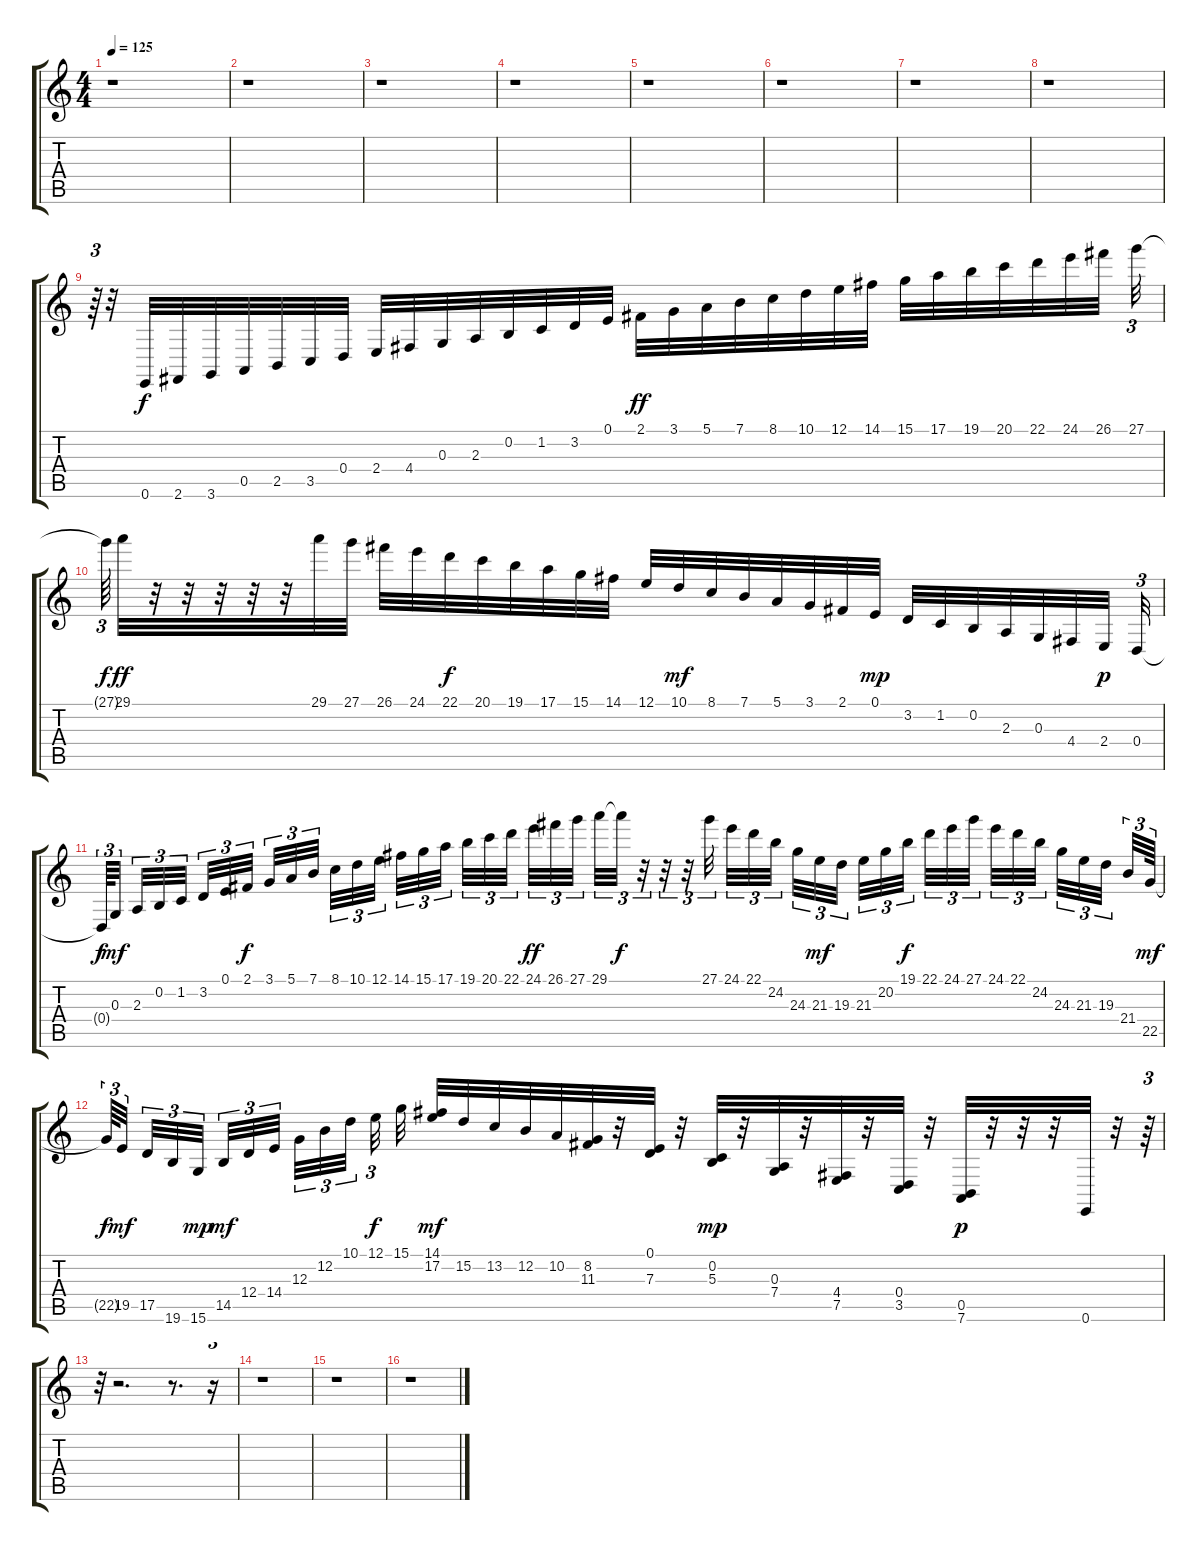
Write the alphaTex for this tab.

\track "" {instrument orchestralharp}
\staff {score tabs}
\tuning (E4 B3 G3 D3 A2 E2) {hide}
\ts (4 4)
\tempo 125
\clef g2
\ks c
r.1{dy f} |
r.1 |
r.1 |
r.1 |
r.1 |
r.1 |
r.1 |
r.1 |
r.64{tu (3 2)} r.32{balance 1} 0.6.32 2.6.32 3.6.32 0.5.32 2.5.32 3.5.32 0.4.32 2.4.32 4.4.32 0.3.32 2.3.32 0.2.32 1.2.32 3.2.32 0.1.32 2.1.32{dy ff} 3.1.32 5.1.32 7.1.32 8.1.32 10.1.32 12.1.32 14.1.32 15.1.32 17.1.32 19.1.32 20.1.32 22.1.32 24.1.32 26.1.32 27.1.32{tu (3 2)} |
27.1{t}.64{tu (3 2) dy f} 29.1.32{dy ff} r.32 r.32 r.32 r.32 r.32 29.1.32 27.1.32 26.1.32 24.1.32 22.1.32{dy f} 20.1.32 19.1.32 17.1.32 15.1.32 14.1.32 12.1.32 10.1.32{dy mf} 8.1.32 7.1.32 5.1.32 3.1.32 2.1.32 0.1.32{dy mp} 3.2.32 1.2.32 0.2.32 2.3.32 0.3.32 4.4.32 2.4.32{dy p} 0.4.32{tu (3 2)} |
0.4{t}.64{tu (3 2) dy f} 0.3.32{tu (3 2) dy mf} 2.3.32{tu (3 2)} 0.2.32{tu (3 2)} 1.2.32{tu (3 2)} 3.2.32{tu (3 2)} 0.1.32{tu (3 2)} 2.1.32{tu (3 2) dy f} 3.1.32{tu (3 2)} 5.1.32{tu (3 2)} 7.1.32{tu (3 2)} 8.1.32{tu (3 2)} 10.1.32{tu (3 2)} 12.1.32{tu (3 2)} 14.1.32{tu (3 2)} 15.1.32{tu (3 2)} 17.1.32{tu (3 2)} 19.1.32{tu (3 2)} 20.1.32{tu (3 2)} 22.1.32{tu (3 2)} 24.1.32{tu (3 2) dy ff} 26.1.32{tu (3 2)} 27.1.32{tu (3 2)} 29.1.32{tu (3 2)} 29.1{t}.32{tu (3 2) dy f} r.32{tu (3 2)} r.32{tu (3 2)} r.32{tu (3 2)} 27.1.32{tu (3 2)} 24.1.32{tu (3 2)} 22.1.32{tu (3 2)} 24.2.32{tu (3 2)} 24.3.32{tu (3 2)} 21.3.32{tu (3 2) dy mf} 19.3.32{tu (3 2)} 21.3.32{tu (3 2)} 20.2.32{tu (3 2)} 19.1.32{tu (3 2) dy f} 22.1.32{tu (3 2)} 24.1.32{tu (3 2)} 27.1.32{tu (3 2)} 24.1.32{tu (3 2)} 22.1.32{tu (3 2)} 24.2.32{tu (3 2)} 24.3.32{tu (3 2)} 21.3.32{tu (3 2)} 19.3.32{tu (3 2)} 21.4.32{tu (3 2)} 22.5.64{tu (3 2) dy mf} |
22.5{t}.64{tu (3 2) dy f} 19.5.32{tu (3 2) dy mf} 17.5.32{tu (3 2)} 19.6.32{tu (3 2)} 15.6.32{tu (3 2) dy mp} 14.5.32{tu (3 2) dy mf} 12.4.32{tu (3 2)} 14.4.32{tu (3 2)} 12.3.32{tu (3 2)} 12.2.32{tu (3 2)} 10.1.32{tu (3 2)} 12.1.32{tu (3 2) dy f} 15.1.32 (14.1 17.2).32{dy mf} 15.2.32 13.2.32 12.2.32 10.2.32 (8.2 11.3).32 r.32 (0.1 7.3).32 r.32 (0.2 5.3).32{dy mp} r.32 (0.3 7.4).32 r.32 (4.4 7.5).32 r.32 (0.4 3.5).32 r.32 (0.5 7.6).32{dy p} r.32 r.32 r.32 0.6.32 r.32 r.64{tu (3 2)} |
r.32{tu (3 2)} r.2{d} r.8{d} r.16{tu (3 2)} |
r.1 |
r.1 |
r.1
